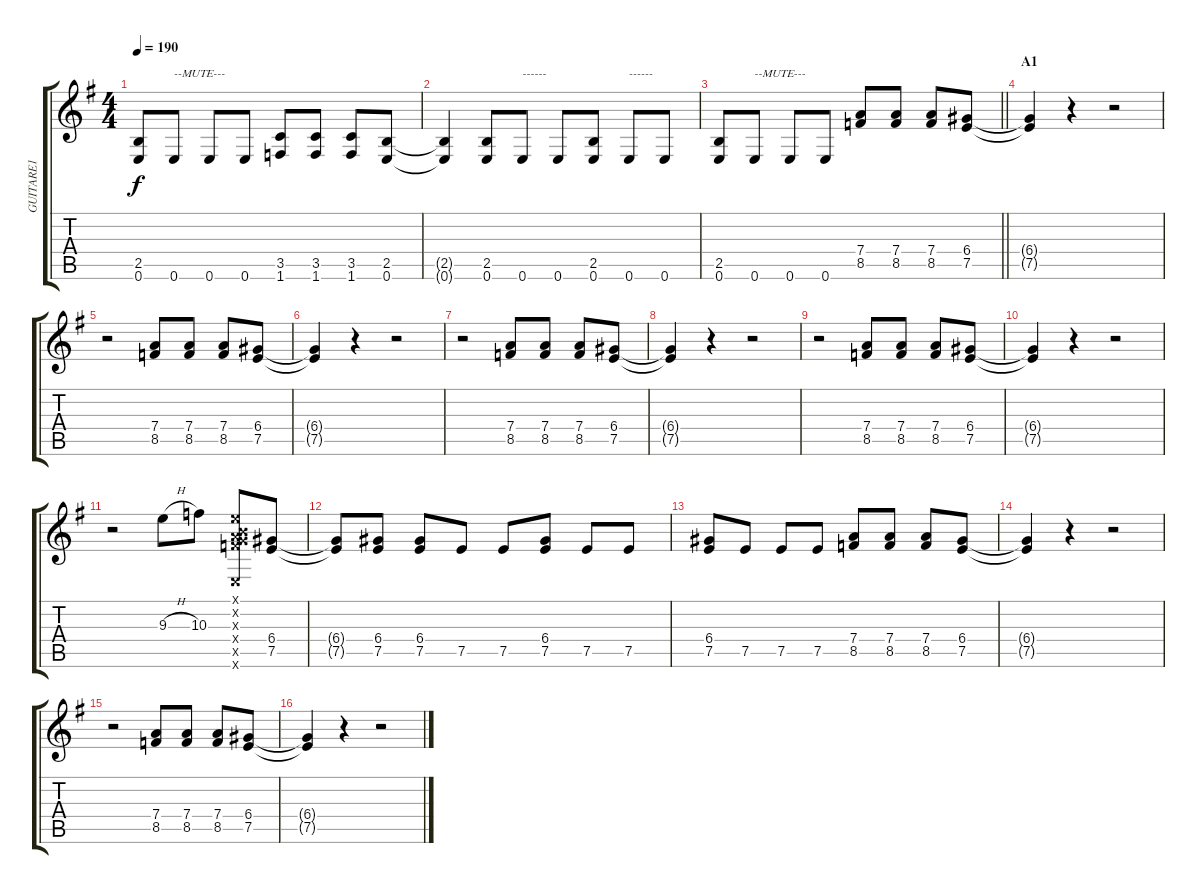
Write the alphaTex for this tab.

\track ("GUITARE1" "GUITARE1") {instrument distortionguitar}
\staff {score tabs}
\tuning (E4 B3 G3 D3 A2 E2) {hide}
\ts (4 4)
\tempo 190
\clef g2
\ks g
(2.5 0.6).8{dy f} 0.6.8{txt "--MUTE---"} 0.6.8 0.6.8 (3.5 1.6).8 (3.5 1.6).8 (3.5 1.6).8 (2.5 0.6).8 |
(2.5{t} 0.6{t}).4 (2.5 0.6).8 0.6.8{txt "------"} 0.6.8 (2.5 0.6).8 0.6.8{txt "------"} 0.6.8 |
\barLineRight lightlight
(2.5 0.6).8 0.6.8{txt "--MUTE---"} 0.6.8 0.6.8 (7.4 8.5).8 (7.4 8.5).8 (7.4 8.5).8 (6.4 7.5).8 |
\section ("" "A1")
(6.4{t} 7.5{t}).4 r.4 r.2 |
r.2 (7.4 8.5).8 (7.4 8.5).8 (7.4 8.5).8 (6.4 7.5).8 |
(6.4{t} 7.5{t}).4 r.4 r.2 |
r.2 (7.4 8.5).8 (7.4 8.5).8 (7.4 8.5).8 (6.4 7.5).8 |
(6.4{t} 7.5{t}).4 r.4 r.2 |
r.2 (7.4 8.5).8 (7.4 8.5).8 (7.4 8.5).8 (6.4 7.5).8 |
(6.4{t} 7.5{t}).4 r.4 r.2 |
r.2 9.3{h}.8 10.3.8 (0.1{x} 0.2{x} 0.3{x} 7.4{x} 8.5{x} 0.6{x}).8 (6.4 7.5).8 |
(6.4{t} 7.5{t}).8 (6.4 7.5).8 (6.4 7.5).8 7.5.8 7.5.8 (6.4 7.5).8 7.5.8 7.5.8 |
(6.4 7.5).8 7.5.8 7.5.8 7.5.8 (7.4 8.5).8 (7.4 8.5).8 (7.4 8.5).8 (6.4 7.5).8 |
(6.4{t} 7.5{t}).4 r.4 r.2 |
r.2 (7.4 8.5).8 (7.4 8.5).8 (7.4 8.5).8 (6.4 7.5).8 |
(6.4{t} 7.5{t}).4 r.4 r.2
